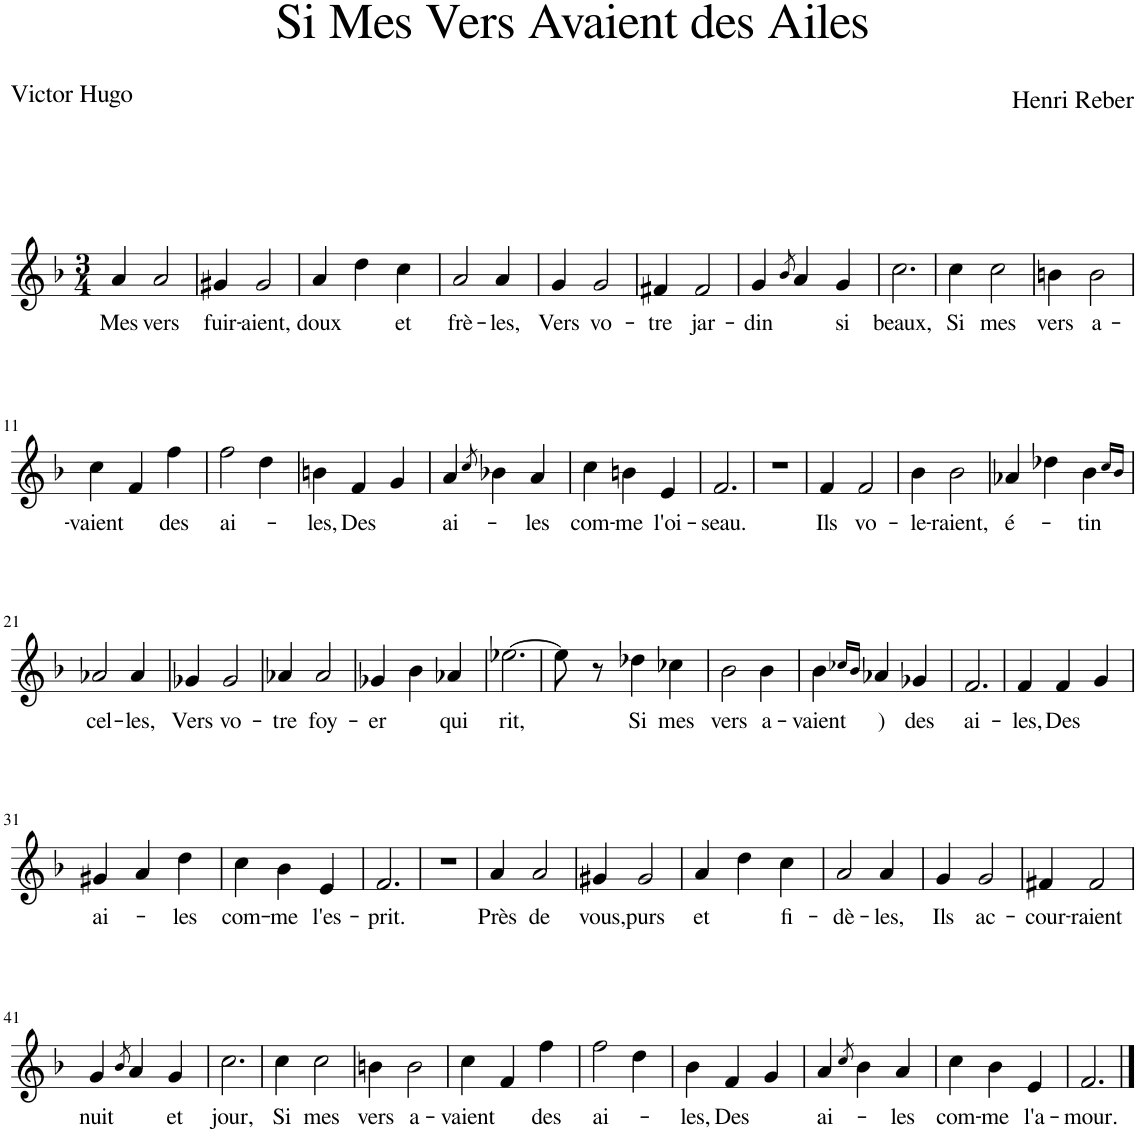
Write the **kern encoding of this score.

**kern	**text
*part1	*part1
*staff1	*staff1
*I"Piano	*
*I'Pno	*
*clefG2	*
*k[b-]	*
*M3/4	*
=1	=1
!	!LO:LY:b
4a/	Mes
!	!LO:LY:b
2a/	vers
=2	=2
!	!LO:LY:b
4g#X/	fuir-
!	!LO:LY:b
2g#/	-aient,
=3	=3
!	!LO:LY:b
4a/	doux
4dd\	.
!	!LO:LY:b
4cc\	et
=4	=4
!	!LO:LY:b
2a/	frè-
!	!LO:LY:b
4a/	-les,
=5	=5
!	!LO:LY:b
4g/	Vers
!	!LO:LY:b
2g/	vo-
=6	=6
!	!LO:LY:b
4f#X/	-tre
!	!LO:LY:b
2f#/	jar-
=7	=7
!	!LO:LY:b
4g/	-din
8qb-/	.
4a/	.
!	!LO:LY:b
4g/	si
=8	=8
!	!LO:LY:b
2.cc\	beaux,
=9	=9
!	!LO:LY:b
4cc\	Si
!	!LO:LY:b
2cc\	mes
=10	=10
!	!LO:LY:b
4bn\	vers
!	!LO:LY:b
2b\	a-
!!LO:LB:g=z
=11	=11
!	!LO:LY:b
4cc\	-vaient
4f/	.
!	!LO:LY:b
4ff\	des
=12	=12
!	!LO:LY:b
2ff\	ai-
4dd\	.
=13	=13
!	!LO:LY:b
4bn\	-les,
!	!LO:LY:b
4f/	Des
4g/	.
=14	=14
!	!LO:LY:b
4a/	ai-
8qcc/	.
4b-X\	.
!	!LO:LY:b
4a/	-les
=15	=15
!	!LO:LY:b
4cc\	com-
!	!LO:LY:b
4bn\	-me
!	!LO:LY:b
4e/	l'oi-
=16	=16
!	!LO:LY:b
2.f/	-seau.
=17	=17
2.r	.
=18	=18
!	!LO:LY:b
4f/	Ils
!	!LO:LY:b
2f/	vo-
=19	=19
!	!LO:LY:b
4b-\	-le-
!	!LO:LY:b
2b-\	-raient,
=20	=20
!	!LO:LY:b
4a-X/	é-
4dd-X\	.
!	!LO:LY:b
4b-\	-tin
16qcc/LL	.
16qb-/JJ	.
!!LO:LB:g=z
=21	=21
!	!LO:LY:b
2a-X/	-cel-
!	!LO:LY:b
4a-/	-les,
=22	=22
!	!LO:LY:b
4g-X/	Vers
!	!LO:LY:b
2g-/	vo-
=23	=23
!	!LO:LY:b
4a-X/	-tre
!	!LO:LY:b
2a-/	foy-
=24	=24
!	!LO:LY:b
4g-X/	-er
4b-\	.
!	!LO:LY:b
4a-X/	qui
=25	=25
!	!LO:LY:b
[2.ee-X\	rit,
=26	=26
8ee-\]	.
8r	.
!	!LO:LY:b
4dd-X\	Si
!	!LO:LY:b
4cc-X\	mes
=27	=27
!	!LO:LY:b
2b-\	vers
!	!LO:LY:b
4b-\	a-
=28	=28
!	!LO:LY:b
4b-\	-vaient
16qcc-X/LL	.
16qb-/JJ	.
!	!LO:LY:b
4a-X/	)
!	!LO:LY:b
4g-X/	des
=29	=29
!	!LO:LY:b
2.f/	ai-
=30	=30
!	!LO:LY:b
4f/	-les,
!	!LO:LY:b
4f/	Des
4g/	.
!!LO:LB:g=z
=31	=31
!	!LO:LY:b
4g#X/	ai-
4a/	.
!	!LO:LY:b
4dd\	-les
=32	=32
!	!LO:LY:b
4cc\	com-
!	!LO:LY:b
4b-\	-me
!	!LO:LY:b
4e/	l'es-
=33	=33
!	!LO:LY:b
2.f/	-prit.
=34	=34
2.r	.
=35	=35
!	!LO:LY:b
4a/	Près
!	!LO:LY:b
2a/	de
=36	=36
!	!LO:LY:b
4g#X/	vous,
!	!LO:LY:b
2g#/	purs
=37	=37
!	!LO:LY:b
4a/	et
4dd\	.
!	!LO:LY:b
4cc\	fi-
=38	=38
!	!LO:LY:b
2a/	-dè-
!	!LO:LY:b
4a/	-les,
=39	=39
!	!LO:LY:b
4g/	Ils
!	!LO:LY:b
2g/	ac-
=40	=40
!	!LO:LY:b
4f#X/	-cour-
!	!LO:LY:b
2f#/	-raient
!!LO:LB:g=z
=41	=41
!	!LO:LY:b
4g/	nuit
8qb-/	.
4a/	.
!	!LO:LY:b
4g/	et
=42	=42
!	!LO:LY:b
2.cc\	jour,
=43	=43
!	!LO:LY:b
4cc\	Si
!	!LO:LY:b
2cc\	mes
=44	=44
!	!LO:LY:b
4bn\	vers
!	!LO:LY:b
2b\	a-
=45	=45
!	!LO:LY:b
4cc\	-vaient
4f/	.
!	!LO:LY:b
4ff\	des
=46	=46
!	!LO:LY:b
2ff\	ai-
4dd\	.
=47	=47
!	!LO:LY:b
4b-\	-les,
!	!LO:LY:b
4f/	Des
4g/	.
=48	=48
!	!LO:LY:b
4a/	ai-
8qcc/	.
4b-\	.
!	!LO:LY:b
4a/	-les
=49	=49
!	!LO:LY:b
4cc\	com-
!	!LO:LY:b
4b-\	-me
!	!LO:LY:b
4e/	l'a-
=50	=50
!	!LO:LY:b
2.f/	-mour.
==	==
*-	*-
